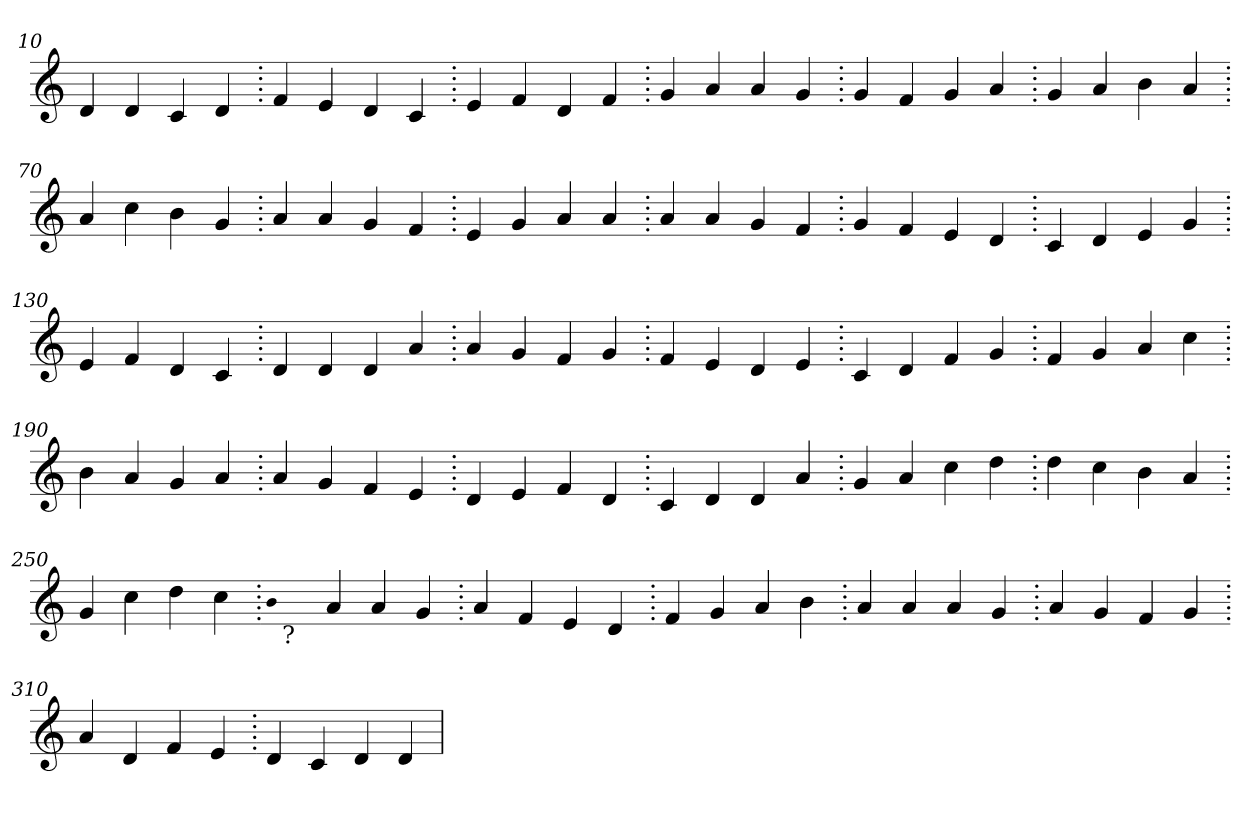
**kern
*part1
*staff1
*clefG2
=10.
4d
4d
4c
4d
=20.
4f
4e
4d
4c
=30.
4e
4f
4d
4f
=40.
4g
4a
4a
4g
=50.
4g
4f
4g
4a
=60.
4g
4a
4b
4a
=70.
4a
4cc
4b
4g
=80.
4a
4a
4g
4f
=90.
4e
4g
4a
4a
=100.
4a
4a
4g
4f
=110.
4g
4f
4e
4d
=120.
4c
4d
4e
4g
=130.
4e
4f
4d
4c
=140.
4d
4d
4d
4a
=150.
4a
4g
4f
4g
=160.
4f
4e
4d
4e
=170.
4c
4d
4f
4g
=180.
4f
4g
4a
4cc
=190.
4b
4a
4g
4a
=200.
4a
4g
4f
4e
=210.
4d
4e
4f
4d
=220.
4c
4d
4d
4a
=230.
4g
4a
4cc
4dd
=240.
4dd
4cc
4b
4a
=250.
4g
4cc
4dd
4cc
=260.
qqb
!LO:TX:b:t=?
4ryy
4a
4a
4g
=270.
4a
4f
4e
4d
=280.
4f
4g
4a
4b
=290.
4a
4a
4a
4g
=300.
4a
4g
4f
4g
=310.
4a
4d
4f
4e
=320.
4d
4c
4d
4d
=
*-
